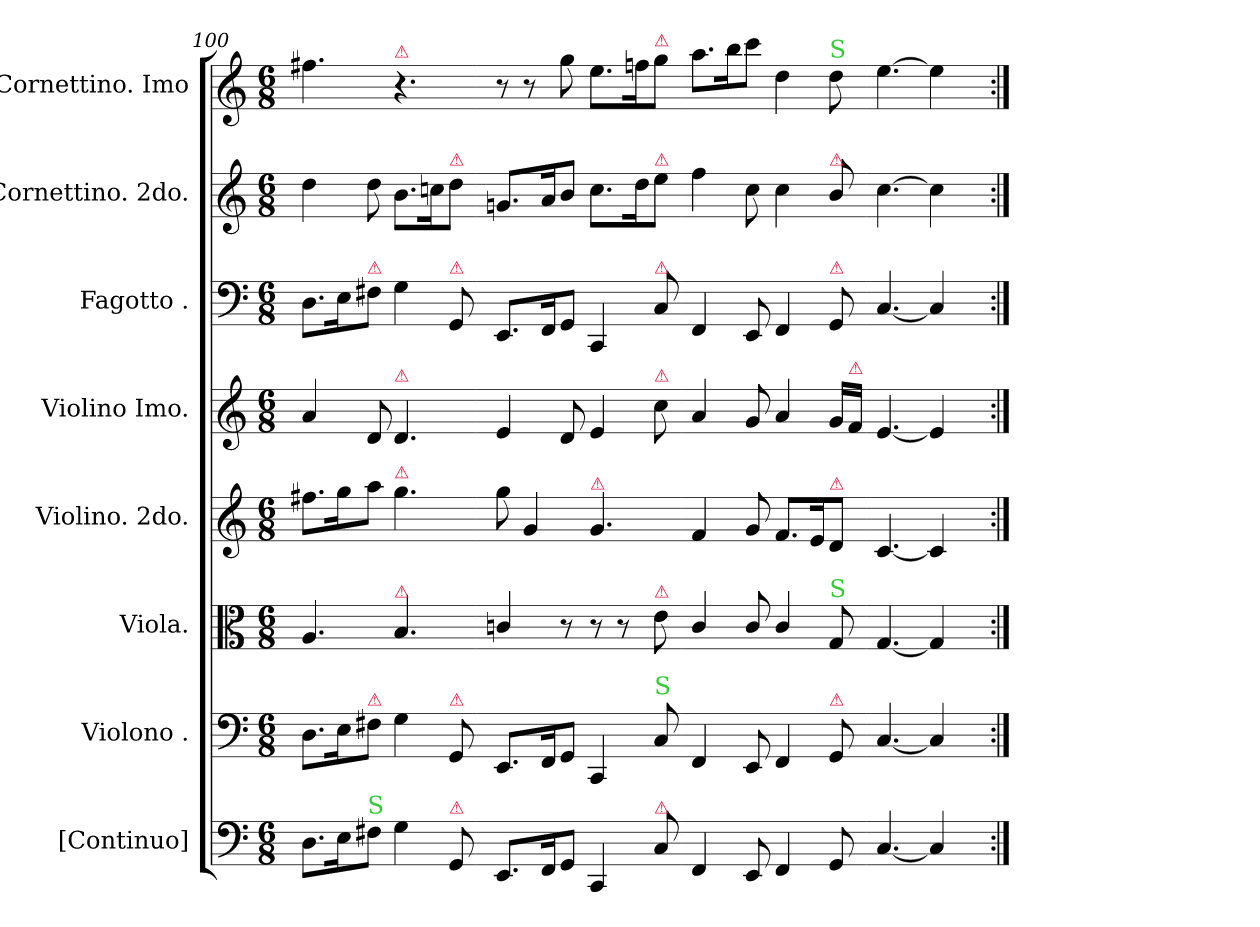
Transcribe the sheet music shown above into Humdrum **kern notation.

**kern	**kern	**kern	**kern	**kern	**kern	**kern	**kern
*part8	*part7	*part6	*part5	*part4	*part3	*part2	*part1
*staff8	*staff7	*staff6	*staff5	*staff4	*staff3	*staff2	*staff1
*I"[Continuo]	*I"Violono .	*I"Viola.	*I"Violino. 2do.	*I"Violino Imo.	*I"Fagotto .	*I"Cornettino. 2do.	*I"Cornettino. Imo
*	*	*I'vla	*I'vl 2	*I'vl 1	*I'fag	*I'cnto 2	*I'cnto 1
*clefF4	*clefF4	*clefC3	*clefG2	*clefG2	*clefF4	*clefG2	*clefG2
*k[]	*k[]	*k[]	*k[]	*k[]	*k[]	*k[]	*k[]
*C:	*C:	*C:	*C:	*C:	*C:	*C:	*C:
*M6/8	*M6/8	*M6/8	*M6/8	*M6/8	*M6/8	*M6/8	*M6/8
=100	=100	=100	=100	=100	=100	=100	=100
8.D\L	8.D\L	4.A/	8.ff#X\L	4a/	8.D\L	4dd\	4.ff#X\
16E\K	16E\K	.	16gg\K	.	16E\K	.	.
!	!	!	!	!	!LO:TX:a:color=crimson:t=⚠	!	!
!	!LO:TX:a:color=crimson:t=⚠	!	!	!	!	!	!
!LO:TX:a:color=limegreen:t=S	!	!	!	!	!	!	!
8F#\J	8F#X\J	.	8aa\J	8d/	8F#X\J	8dd\	.
!	!	!	!	!	!	!	!LO:TX:a:color=crimson:t=⚠
!	!	!	!	!LO:TX:a:color=crimson:t=⚠	!	!	!
!	!	!	!LO:TX:a:color=crimson:t=⚠	!	!	!	!
!	!	!LO:TX:a:color=crimson:t=⚠	!	!	!	!	!
4G\	4G\	4.B/	4.gg\	4.d/	4G\	8.b\L	4.r
.	.	.	.	.	.	16ccn\K	.
!	!	!	!	!	!	!LO:TX:a:color=crimson:t=⚠	!
!	!	!	!	!	!LO:TX:a:color=crimson:t=⚠	!	!
!	!LO:TX:a:color=crimson:t=⚠	!	!	!	!	!	!
!LO:TX:a:color=crimson:t=⚠	!	!	!	!	!	!	!
8GG/	8GG/	.	.	.	8GG/	8dd\J	.
=101-	=101-	=101-	=101-	=101-	=101-	=101-	=101-
8.EE/L	8.EE/L	4cn/	8gg\	4e/	8.EE/L	8.gn/L	8r
.	.	.	4g/	.	.	.	8r
16FF/K	16FF/K	.	.	.	16FF/K	16a/K	.
8GG/J	8GG/J	8r	.	8d/	8GG/J	8b/J	8gg\
!	!	!	!LO:TX:a:color=crimson:t=⚠	!	!	!	!
4CC/	4CC/	8r	4.g/	4e/	4CC/	8.cc\L	8.ee\L
.	.	8r	.	.	.	.	.
.	.	.	.	.	.	16dd\K	16ffn\K
!	!	!	!	!	!	!	!LO:TX:a:color=crimson:t=⚠
!	!	!	!	!	!	!LO:TX:a:color=crimson:t=⚠	!
!	!	!	!	!	!LO:TX:a:color=crimson:t=⚠	!	!
!	!	!	!	!LO:TX:a:color=crimson:t=⚠	!	!	!
!	!	!LO:TX:a:color=crimson:t=⚠	!	!	!	!	!
!	!LO:TX:a:color=limegreen:t=S	!	!	!	!	!	!
!LO:TX:a:color=crimson:t=⚠	!	!	!	!	!	!	!
8C/	8C/	8e\	.	8cc\	8C/	8ee\J	8gg\J
=102-	=102-	=102-	=102-	=102-	=102-	=102-	=102-
4FF/	4FF/	4c/	4f/	4a/	4FF/	4ff\	8.aa\L
.	.	.	.	.	.	.	16bb\K
8EE/	8EE/	8c/	8g/	8g/	8EE/	8cc\	8ccc\J
4FF/	4FF/	4c/	8.f/L	4a/	4FF/	4cc\	4dd\
.	.	.	16e/K	.	.	.	.
!	!	!	!	!	!	!	!LO:TX:a:color=limegreen:t=S
!	!	!	!	!	!	!LO:TX:a:color=crimson:t=⚠	!
!	!	!	!	!	!LO:TX:a:color=crimson:t=⚠	!	!
!	!	!	!LO:TX:a:color=crimson:t=⚠	!	!	!	!
!	!	!LO:TX:a:color=limegreen:t=S	!	!	!	!	!
!	!LO:TX:a:color=crimson:t=⚠	!	!	!	!	!	!
8GG/	8GG/	8G/	8d/J	16g/LL	8GG/	8b/	8dd\
!	!	!	!	!LO:TX:a:color=crimson:t=⚠	!	!	!
.	.	.	.	16f/JJ	.	.	.
=103-	=103-	=103-	=103-	=103-	=103-	=103-	=103-
[4.C/	[4.C/	[4.G/	[4.c/	[4.e/	[4.C/	[4.cc\	[4.ee\
4C]	4C]	4G]	4c/]	4e]	4C/]	4cc\]	4ee\]
8ryy	8ryy	8ryy	8ryy	8ryy	8ryy	8ryy	8ryy
=:|!	=:|!	=:|!	=:|!	=:|!	=:|!	=:|!	=:|!
*-	*-	*-	*-	*-	*-	*-	*-
